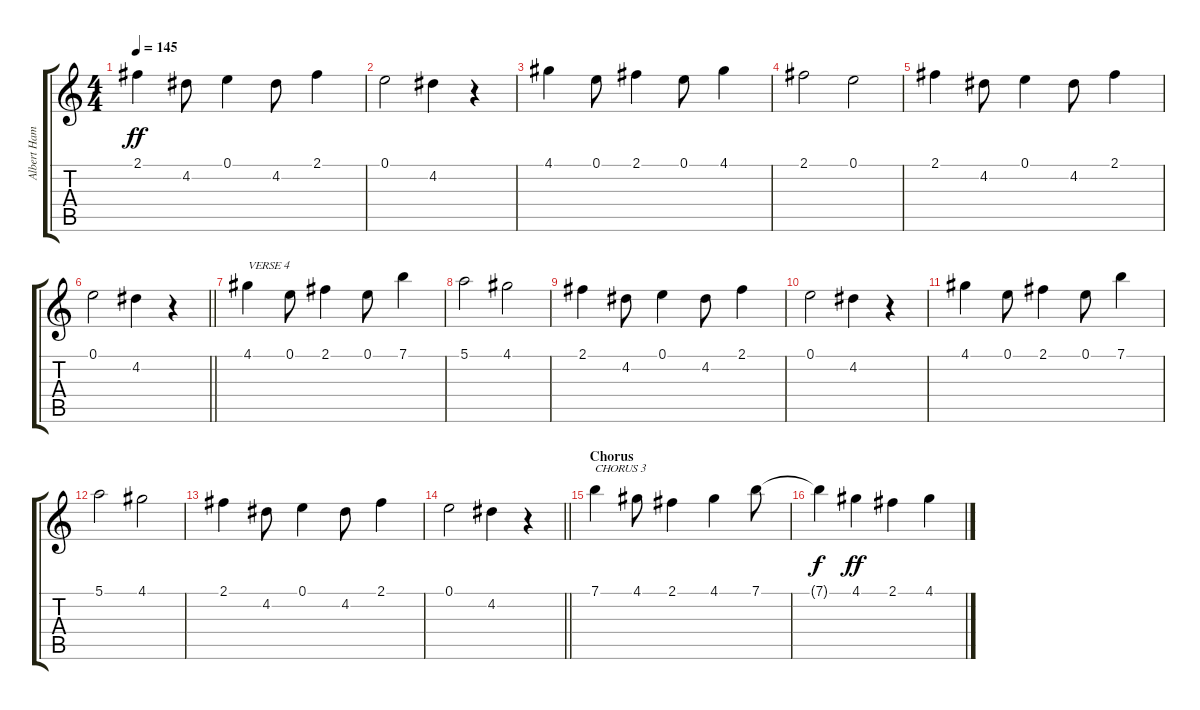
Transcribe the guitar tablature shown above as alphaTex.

\track ("Albert Hammond" "Albert Ham") {instrument distortionguitar}
\staff {score tabs}
\tuning (E4 B3 G3 D3 A2 E2) {hide}
\ts (4 4)
\tempo 145
\clef g2
\ks c
2.1.4{dy ff} 4.2.8 0.1.4 4.2.8 2.1.4 |
0.1.2 4.2.4 r.4 |
4.1.4 0.1.8 2.1.4 0.1.8 4.1.4 |
2.1.2 0.1.2 |
2.1.4 4.2.8 0.1.4 4.2.8 2.1.4 |
\barLineRight lightlight
0.1.2 4.2.4 r.4 |
4.1.4{txt "VERSE 4"} 0.1.8 2.1.4 0.1.8 7.1.4 |
5.1.2 4.1.2 |
2.1.4 4.2.8 0.1.4 4.2.8 2.1.4 |
0.1.2 4.2.4 r.4 |
4.1.4 0.1.8 2.1.4 0.1.8 7.1.4 |
5.1.2 4.1.2 |
2.1.4 4.2.8 0.1.4 4.2.8 2.1.4 |
\barLineRight lightlight
0.1.2 4.2.4 r.4 |
\section ("" "Chorus")
7.1.4{txt "CHORUS 3"} 4.1.8 2.1.4 4.1.4 7.1.8 |
7.1{t}.4{dy f} 4.1.4{dy ff} 2.1.4 4.1.4
